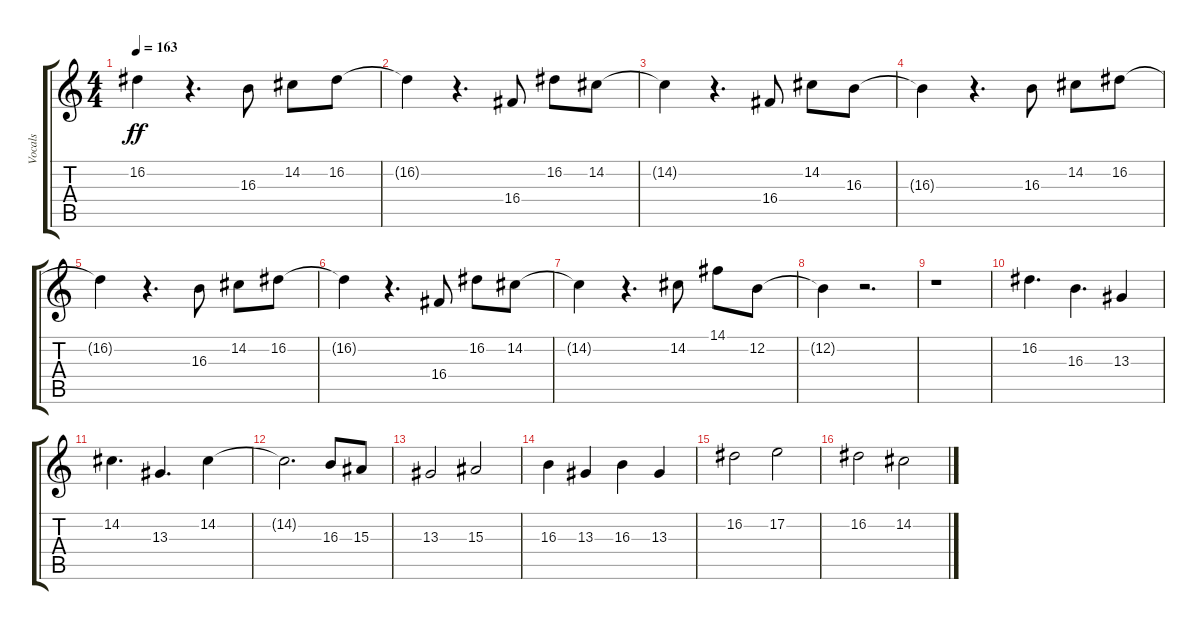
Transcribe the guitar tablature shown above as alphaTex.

\track ("Vocals" "Vocals") {instrument flute}
\staff {score tabs}
\tuning (E4 B3 G3 D3 A2 E2) {hide}
\ts (4 4)
\tempo 163
\clef g2
\ks c
16.2{t}.4{dy ff} r.4{d} 16.3.8 14.2.8 16.2.8 |
16.2{t}.4 r.4{d} 16.4.8 16.2.8 14.2.8 |
14.2{t}.4 r.4{d} 16.4.8 14.2.8 16.3.8 |
16.3{t}.4 r.4{d} 16.3.8 14.2.8 16.2.8 |
16.2{t}.4 r.4{d} 16.3.8 14.2.8 16.2.8 |
16.2{t}.4 r.4{d} 16.4.8 16.2.8 14.2.8 |
14.2{t}.4 r.4{d} 14.2.8 14.1.8 12.2.8 |
12.2{t}.4 r.2{d} |
r.1 |
16.2.4{d} 16.3.4{d} 13.3.4 |
14.2.4{d} 13.3.4{d} 14.2.4 |
14.2{t}.2{d} 16.3.8 15.3.8 |
13.3.2 15.3.2 |
16.3.4 13.3.4 16.3.4 13.3.4 |
16.2.2 17.2.2 |
16.2.2 14.2.2
